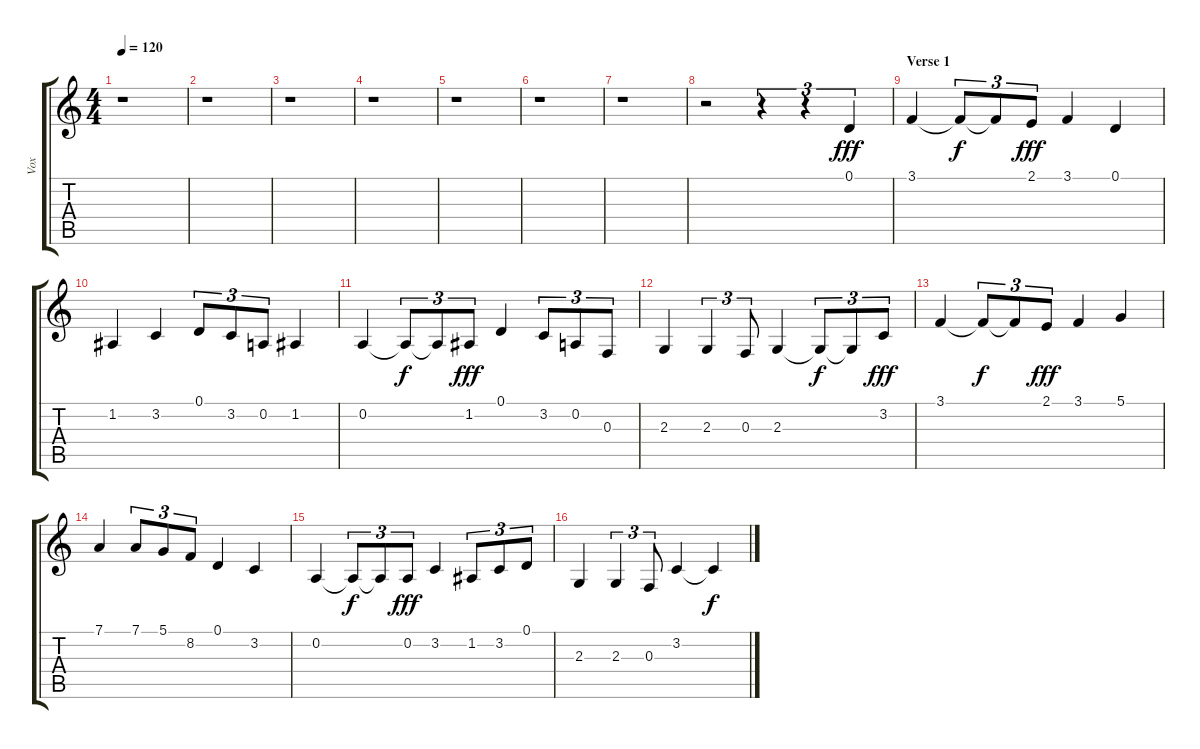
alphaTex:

\track ("Vox" "Vox") {instrument frenchhorn}
\staff {score tabs}
\tuning (D4 A3 F3 C3 G2 D2) {hide}
\ts (4 4)
\tempo 120
\clef g2
\ks c
r.1{dy fff} |
r.1 |
r.1 |
r.1 |
r.1 |
r.1 |
r.1 |
r.2 r.4{tu (3 2)} r.4{tu (3 2)} 0.1.4{tu (3 2)} |
\section ("" "Verse 1")
3.1.4 3.1{t}.8{tu (3 2) dy f} 3.1{t}.8{tu (3 2)} 2.1.8{tu (3 2) dy fff} 3.1.4 0.1.4 |
1.2.4 3.2.4 0.1.8{tu (3 2)} 3.2.8{tu (3 2)} 0.2.8{tu (3 2)} 1.2.4 |
0.2.4 0.2{t}.8{tu (3 2) dy f} 0.2{t}.8{tu (3 2)} 1.2.8{tu (3 2) dy fff} 0.1.4 3.2.8{tu (3 2)} 0.2.8{tu (3 2)} 0.3.8{tu (3 2)} |
2.3.4 2.3.4{tu (3 2)} 0.3.8{tu (3 2)} 2.3.4 2.3{t}.8{tu (3 2) dy f} 2.3{t}.8{tu (3 2)} 3.2.8{tu (3 2) dy fff} |
3.1.4 3.1{t}.8{tu (3 2) dy f} 3.1{t}.8{tu (3 2)} 2.1.8{tu (3 2) dy fff} 3.1.4 5.1.4 |
7.1.4 7.1.8{tu (3 2)} 5.1.8{tu (3 2)} 8.2.8{tu (3 2)} 0.1.4 3.2.4 |
0.2.4 0.2{t}.8{tu (3 2) dy f} 0.2{t}.8{tu (3 2)} 0.2.8{tu (3 2) dy fff} 3.2.4 1.2.8{tu (3 2)} 3.2.8{tu (3 2)} 0.1.8{tu (3 2)} |
2.3.4 2.3.4{tu (3 2)} 0.3.8{tu (3 2)} 3.2.4 3.2{t}.4{dy f}
